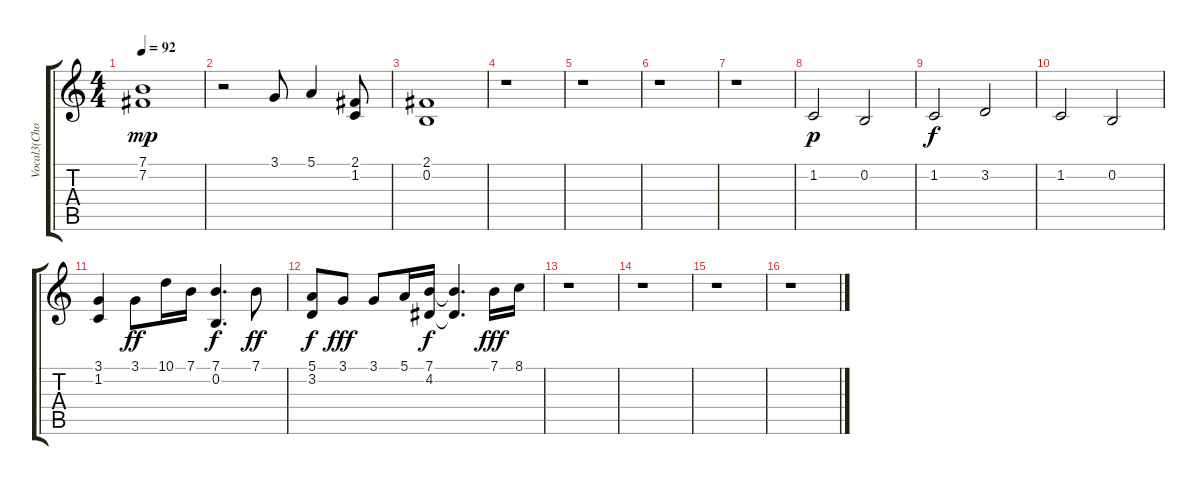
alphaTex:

\track ("Vocal3(Chorus)" "Vocal3(Cho") {instrument choiraahs}
\staff {score tabs}
\tuning (E4 B3 G3 D3 A2 E2) {hide}
\ts (4 4)
\tempo 92
\clef g2
\ks c
(7.1{t} 7.2{t}).1{dy mp} |
r.2 3.1.8 5.1.4 (2.1 1.2).8 |
(2.1 0.2).1 |
r.1 |
r.1 |
r.1 |
r.1 |
1.2.2{dy p} 0.2.2 |
1.2.2{dy f} 3.2.2 |
1.2.2 0.2.2 |
(3.1 1.2).4 3.1.8{dy ff} 10.1.16 7.1.16 (7.1 0.2).4{d dy f} 7.1.8{dy ff} |
(5.1 3.2).8{dy f} 3.1.8{dy fff} 3.1.8 5.1.16 (7.1 4.2).16{dy f} (7.1{t} 4.2{t}).4{d} 7.1.16{dy fff} 8.1.16 |
r.1 |
r.1 |
r.1 |
r.1
